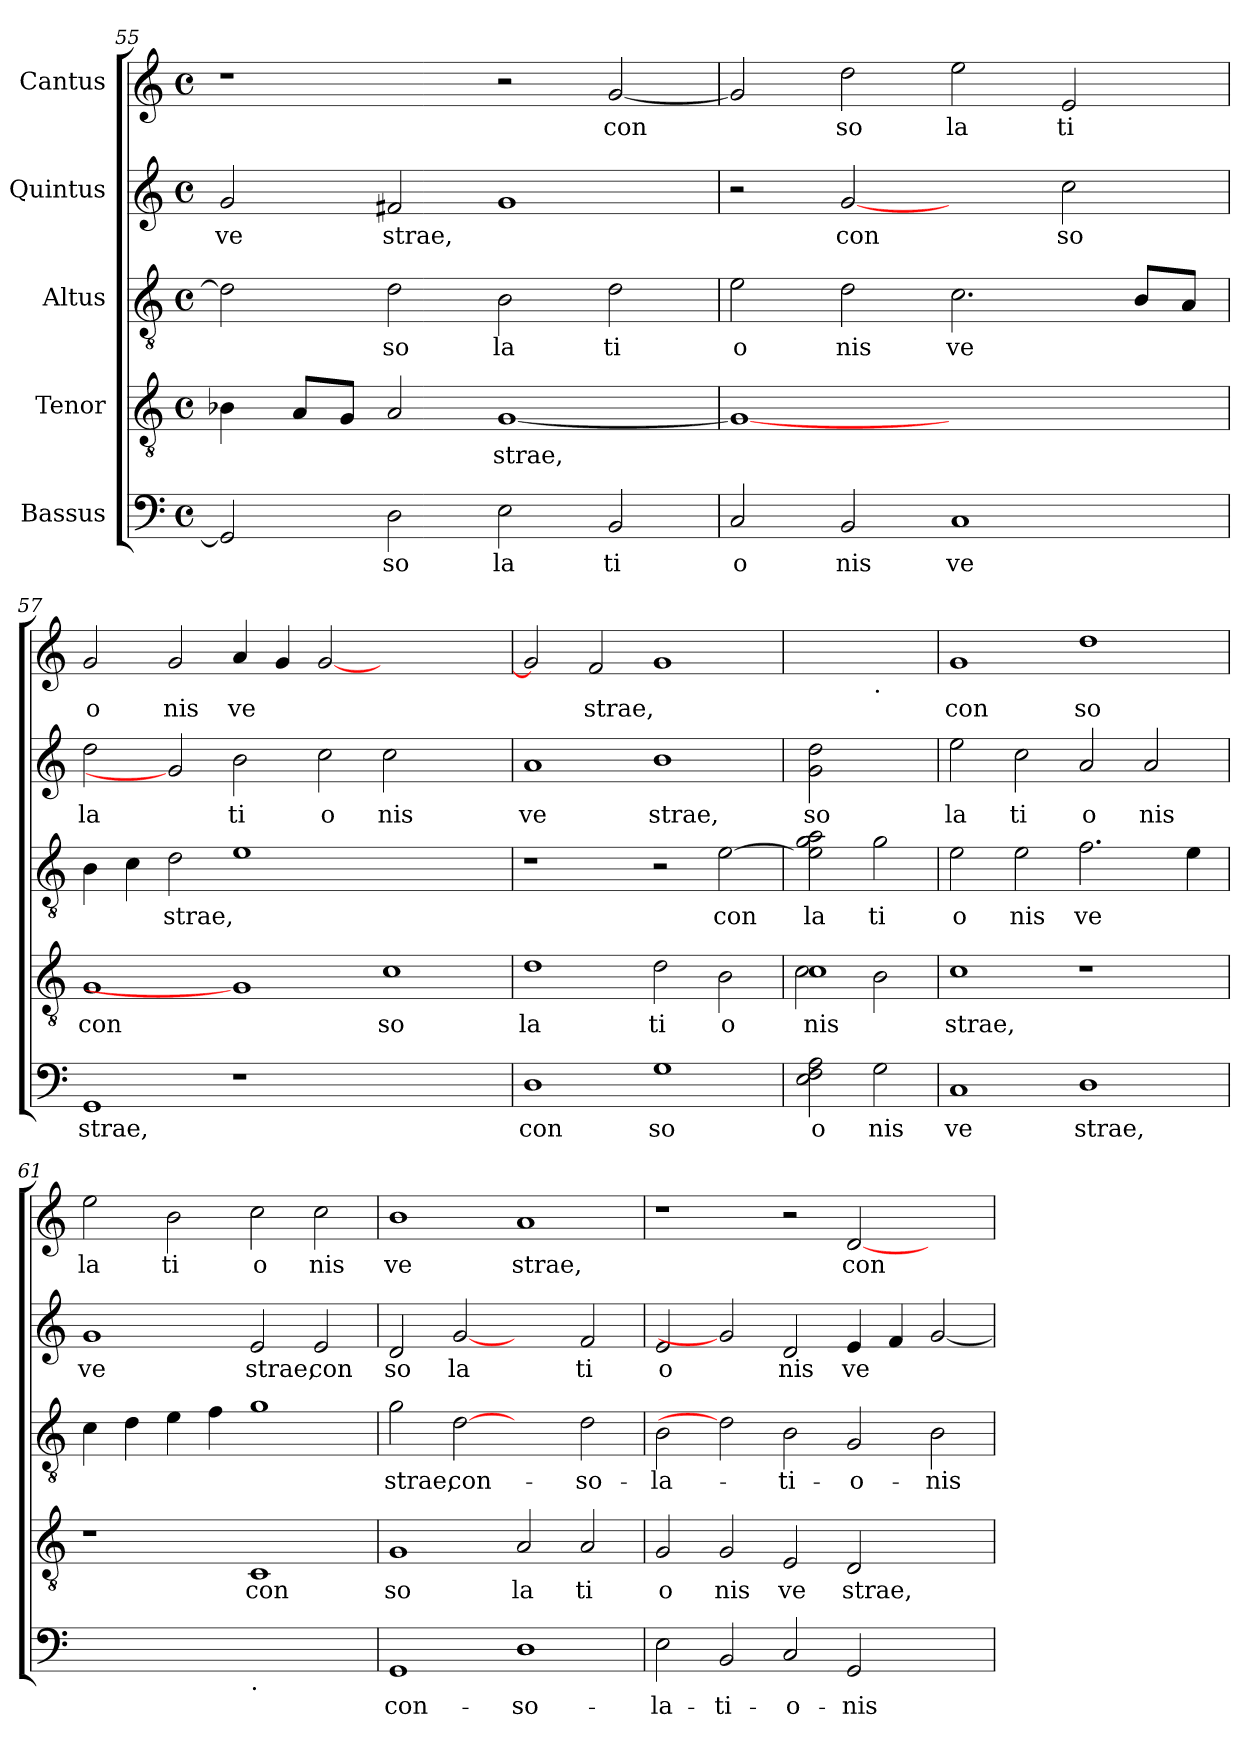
**kern	**text	**kern	**text	**kern	**text	**kern	**text	**kern	**text
*part5	*part5	*part4	*part4	*part3	*part3	*part2	*part2	*part1	*part1
*staff5	*staff5	*staff4	*staff4	*staff3	*staff3	*staff2	*staff2	*staff1	*staff1
*I"Bassus	*	*I"Tenor	*	*I"Altus	*	*I"Quintus	*	*I"Cantus	*
*clefF4	*	*clefGv2	*	*clefGv2	*	*clefG2	*	*clefG2	*
*k[]	*	*k[]	*	*k[]	*	*k[]	*	*k[]	*
*M4/4	*	*M4/4	*	*M4/4	*	*M4/4	*	*M4/4	*
*met(c)	*	*met(c)	*	*met(c)	*	*met(c)	*	*met(c)	*
=55	=55	=55	=55	=55	=55	=55	=55	=55	=55
!	!	!	!	!	!	!	!LO:LY:b	!	!
2GG/]	.	4B-X\	.	2d\]	.	2g/	ve	1r	.
.	.	8A/L	.	.	.	.	.	.	.
.	.	8G/J	.	.	.	.	.	.	.
!	!LO:LY:b	!	!	!	!LO:LY:b	!	!LO:LY:b	!	!
2D\	so	2A/	.	2d\	so	2f#X/	strae,	.	.
!	!LO:LY:b	!	!LO:LY:b	!	!LO:LY:b	!	!	!	!
2E\	la	[<1G	strae,	2B\	la	1g	.	2r	.
!	!LO:LY:b	!	!	!	!LO:LY:b	!	!	!	!LO:LY:b
2BB/	ti	.	.	2d\	ti	.	.	[<2g/	con
=56	=56	=56	=56	=56	=56	=56	=56	=56	=56
!	!LO:LY:b	!	!	!	!LO:LY:b	!	!	!	!
2C/	o	1G_	.	2e\	o	2r	.	2g/]	.
!	!LO:LY:b	!	!	!	!LO:LY:b	!	!LO:LY:b	!	!LO:LY:b
2BB/	nis	.	.	2d\	nis	[2g	con	2dd\	so
!	!LO:LY:b	!	!	!	!LO:LY:b	!	!	!	!LO:LY:b
1C	ve	1ryy	.	2.c\	ve	2ryy	.	2ee\	la
!	!	!	!	!	!	!	!LO:LY:b	!	!LO:LY:b
.	.	.	.	.	.	2cc\	so	2e/	ti
.	.	.	.	8B/L	.	.	.	.	.
.	.	.	.	8A/J	.	.	.	.	.
=57	=57	=57	=57	=57	=57	=57	=57	=57	=57
!	!LO:LY:b	!	!LO:LY:b	!	!	!	!LO:LY:b	!	!LO:LY:b
1GG	strae,	1G	con	4B\	.	2dd\	la	2g/	o
.	.	.	.	4c\	.	.	.	.	.
!	!	!	!	!	!LO:LY:b	!	!	!	!LO:LY:b
.	.	.	.	2d\	strae,	2g]	.	2g/	nis
!	!	!	!	!	!	!	!LO:LY:b	!	!LO:LY:b
1r	.	1G]	.	1e	.	2b\	ti	4a/	ve
.	.	.	.	.	.	.	.	4g/	.
!	!	!	!	!	!	!	!LO:LY:b	!	!
.	.	.	.	.	.	2cc\	o	[<2g/	.
!	!	!	!LO:LY:b	!	!	!	!LO:LY:b	!	!
1ryy	.	1c	so	1ryy	.	2cc\	nis	1ryy	.
.	.	.	.	.	.	2ryy	.	.	.
=58	=58	=58	=58	=58	=58	=58	=58	=58	=58
!	!LO:LY:b	!	!LO:LY:b	!	!	!	!LO:LY:b	!	!
1D	con	1d	la	1r	.	1a	ve	2g/]	.
!	!	!	!	!	!	!	!	!	!LO:LY:b
.	.	.	.	.	.	.	.	2f/	strae,
!	!LO:LY:b	!	!LO:LY:b	!	!	!	!LO:LY:b	!	!
1G	so	2d\	ti	2r	.	1b	strae,	1g	.
!	!	!	!LO:LY:b	!	!LO:LY:b	!	!	!	!
.	.	2B\	o	[>2e\	con	.	.	.	.
=59	=59	=59	=59	=59	=59	=59	=59	=59	=59
!	!LO:LY:b	!	!LO:LY:b	!	!	!	!	!	!
*	*	*^	*	*	*	*	*	*	*
!	!	!	!	!LO:LY:b	!	!LO:LY:b	!	!LO:LY:b	!	!
*	*	*	*	*	*	*	*	*	*^	*
2E\ 2F\ 2A\	o	1c	2c\	nis	2e\] 2g\ 2a\	la	2g 2dd	so	1ryy	2ryy	.
!	!	!	!	!	!	!	!	!	!	!LO:TX:b:t=.	!
!	!LO:LY:b	!	!	!	!	!LO:LY:b	!	!	!	!	!
2G\	nis	.	2B\	.	2g\	ti	2ryy	.	.	2ryy	.
!!LO:LB:g=z
=60	=60	=60	=60	=60	=60	=60	=60	=60	=60	=60	=60
!	!LO:LY:b	!	!	!LO:LY:b	!	!LO:LY:b	!	!LO:LY:b	!	!	!LO:LY:b
*	*	*v	*v	*	*	*	*	*	*v	*v	*
1C	ve	1c	strae,	2e\	o	2ee\	la	1g	con
!	!	!	!	!	!LO:LY:b	!	!LO:LY:b	!	!
.	.	.	.	2e\	nis	2cc\	ti	.	.
!	!LO:LY:b	!	!	!	!LO:LY:b	!	!LO:LY:b	!	!LO:LY:b
1D	strae,	1r	.	2.f\	ve	2a/	o	1dd	so
!	!	!	!	!	!	!	!LO:LY:b	!	!
.	.	.	.	.	.	2a/	nis	.	.
.	.	.	.	4e\	.	.	.	.	.
!!LO:LB:g=z
=61	=61	=61	=61	=61	=61	=61	=61	=61	=61
!	!	!	!	!	!	!	!LO:LY:b	!	!LO:LY:b
1ryy	.	1r	.	4c\	.	1g	ve	2ee\	la
.	.	.	.	4d\	.	.	.	.	.
!	!	!	!	!	!	!	!	!	!LO:LY:b
.	.	.	.	4e\	.	.	.	2b\	ti
.	.	.	.	4f\	.	.	.	.	.
!LO:TX:b:t=.	!	!	!	!	!	!	!	!	!
!	!	!	!LO:LY:b	!	!	!	!LO:LY:b	!	!LO:LY:b
1ryy	.	1C	con	1g	.	2e/	strae,	2cc\	o
!	!	!	!	!	!	!	!LO:LY:b	!	!LO:LY:b
.	.	.	.	.	.	2e/	con	2cc\	nis
=62	=62	=62	=62	=62	=62	=62	=62	=62	=62
!	!LO:LY:b	!	!LO:LY:b	!	!LO:LY:b	!	!LO:LY:b	!	!LO:LY:b
1GG	con-	1G	so	2g\	strae,	2d/	so	1b	ve
!	!	!	!	!	!LO:LY:b	!	!LO:LY:b	!	!
.	.	.	.	[2d	con-	[2g	la	.	.
!	!LO:LY:b	!	!LO:LY:b	!	!	!	!	!	!LO:LY:b
1D	-so-	2A/	la	2ryy	.	2ryy	.	1a	strae,
!	!	!	!LO:LY:b	!	!LO:LY:b	!	!LO:LY:b	!	!
.	.	2A/	ti	2d\	-so-	2f/	ti	.	.
=63	=63	=63	=63	=63	=63	=63	=63	=63	=63
!	!LO:LY:b	!	!LO:LY:b	!	!LO:LY:b	!	!LO:LY:b	!	!
2E\	-la-	2G/	o	2B\	-la-	2e/	o	1r	.
!	!LO:LY:b	!	!LO:LY:b	!	!	!	!	!	!
2BB/	-ti-	2G/	nis	2d]	.	2g]	.	.	.
!	!LO:LY:b	!	!LO:LY:b	!	!LO:LY:b	!	!LO:LY:b	!	!
2C/	-o-	2E/	ve	2B\	-ti-	2d/	nis	2r	.
!	!LO:LY:b	!	!LO:LY:b	!	!LO:LY:b	!	!LO:LY:b	!	!LO:LY:b
2GG/	-nis	2D/	strae,	2G/	-o-	4e/	ve	[<2d/	con
.	.	.	.	.	.	4f/	.	.	.
!	!	!	!	!	!LO:LY:b	!	!	!	!
2ryy	.	2ryy	.	2B\	-nis	[<2g/	.	2ryy	.
=	=	=	=	=	=	=	=	=	=
*-	*-	*-	*-	*-	*-	*-	*-	*-	*-
